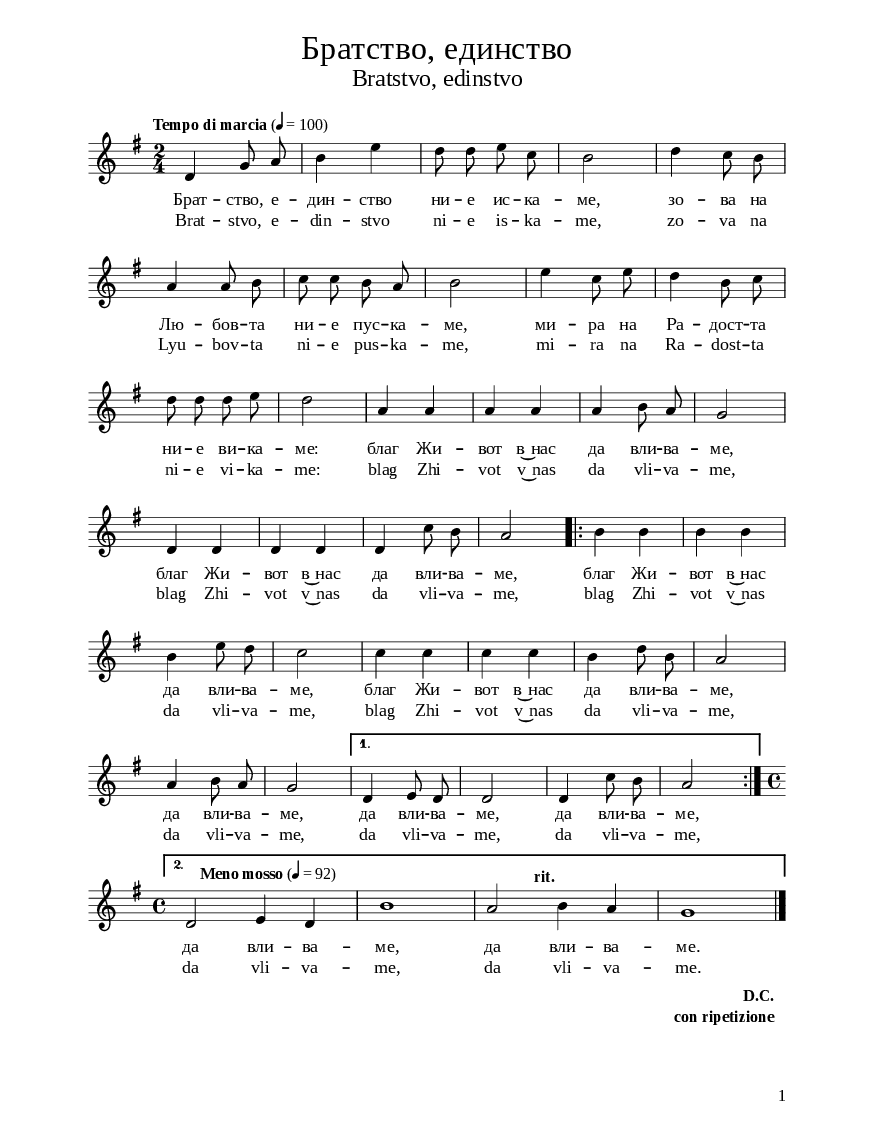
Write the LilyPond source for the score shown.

\version "2.24.0"

% include paper part and global functions
\include "include/globals.ily"

\bookpart {
  \include "include/bookpart-paper.ily"
  \score {
    \include "include/score-layout.ily"

    \new Voice \absolute {
      \clef treble
      \key g \major
      \time 2/4
      \tempoFunc "Tempo di marcia" 4 "100"
      \autoBeamOff

      d'4 g'8 a'8 | b'4 e''4 | d''8 d''8 e''8 c''8 | b'2| d''4 c''8 b'8 | \break
      a'4 a'8 b'8 | c''8 c''8 b'8  a'8| b'2 | e''4 c''8 e''8 | d''4 b'8 c''8 | \break
      d''8 d''8 d''8 e''8 | d''2 | a'4 a'4 | a'4 a'4 | a'4 b'8 a'8 | g'2 | \break
      d'4 d'4 | d'4 d'4 | d'4 c''8 b'8 | a'2 \repeat volta 2 {
        b'4 b'4 | b'4 b'4 | \break
        b'4 e''8 d''8 | c''2 | c''4 c''4|c''4 c''4| b'4 d''8 b'8 |a'2 |\break
        a'4 b'8 a'8 | g'2|
      }
      \alternative {
        { d'4 e'8 d'8 | d'2 | d'4 c''8 b'8| a'2 }
        {
          \time 4/4 \break
          \override Score.MetronomeMark.outside-staff-priority = #599
          \override Score.MetronomeMark.X-extent=#'(-4.5 . 0)
          \tempoFunc "Meno mosso" 4 "92"
          d'2 e'4 d'4 | b'1 | \tempo "rit." a'2 b'4 a'4 | g'1| \bar "|." \break
        }
      }
    }

    \addlyrics {
      Брат -- ство, е -- дин -- ство ни -- е ис -- ка -- ме,
      зо -- ва на Лю -- бов -- та ни -- е пус -- ка -- ме, ми -- ра на Ра -- дост -- та
      ни -- е ви -- ка -- ме: благ Жи -- вот в~нас да вли -- ва -- ме,
      благ Жи -- вот в~нас да вли -- ва -- ме, благ Жи -- вот в~нас
      да вли -- ва -- ме, благ Жи -- вот в~нас да вли -- ва -- ме,
      да вли -- ва -- ме, да вли -- ва -- ме, да вли -- ва -- ме,
      да вли -- ва -- ме, да вли -- ва -- ме.
    }

    \addlyrics {
      Brat -- stvo, e -- din -- stvo ni -- e is -- ka -- me,
      zo -- va na Lyu -- bov -- ta ni -- e pus -- ka -- me, mi -- ra na Ra -- dost -- ta
      ni -- e vi -- ka -- me: blag Zhi -- vot v~nas da vli -- va -- me,
      blag Zhi -- vot v~nas da vli -- va -- me, blag Zhi -- vot v~nas
      da vli -- va -- me, blag Zhi -- vot v~nas da vli -- va -- me,
      da vli -- va -- me, da vli -- va -- me, da vli -- va -- me,
      da vli -- va -- me, da vli -- va -- me.
    }
    \header {
      title = \titleFunc " Братство, единство " "Bratstvo, edinstvo"
    }

    \midi{}

  } % score
  \markup \dc-two "D.C." "con ripetizione"

  \pageBreak

  % include foreign translation(s) of the song
  \version "2.24.0"

\markup \fill-line { \fontsize #deTitleFontSize "Brüderlichkeit, Einheit" }
\markup \null
\markup \null
\markup \fontsize #deCoupletFontSize {
  \hspace #10
  \override #`(baseline-skip . ,deCoupletBaselineSkip)
  \column {
    \line {  "   " Brüderlichkeit und Einheit wollen wir, }
    \line {   "   "den Ruf der Liebe senden wir aus, }
    \line {   "   " die Welt der Freude rufen wir: }
    \line { "   " auf dass wir das gute Leben in uns ergießen,}
    \line {   "   " auf dass wir das gute Leben in uns ergießen, }
    \line {   "   " auf dass wir das gute Leben in uns ergießen, }
    \line {   "   " auf dass wir das gute Leben in uns ergießen,  }
    \line {   "   " ergießen, ergießen, ergießen. }

  }
}


} % bookpart
